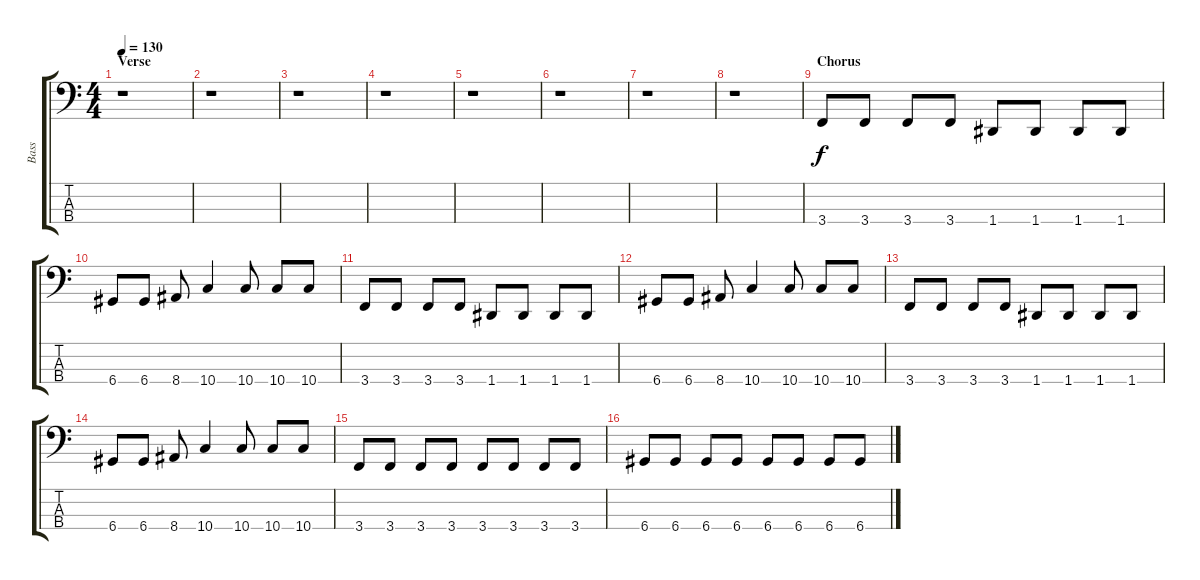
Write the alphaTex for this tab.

\track ("Bass" "Bass") {instrument electricbassfinger}
\staff {score tabs}
\tuning (G2 D2 A1 D1) {hide}
\ts (4 4)
\section ("" "Verse")
\tempo 130
\clef f4
\ks c
r.1{dy f} |
r.1 |
r.1 |
r.1 |
r.1 |
r.1 |
r.1 |
r.1 |
\section ("" "Chorus")
3.4.8 3.4.8 3.4.8 3.4.8 1.4.8 1.4.8 1.4.8 1.4.8 |
6.4.8 6.4.8 8.4.8 10.4.4 10.4.8 10.4.8 10.4.8 |
3.4.8 3.4.8 3.4.8 3.4.8 1.4.8 1.4.8 1.4.8 1.4.8 |
6.4.8 6.4.8 8.4.8 10.4.4 10.4.8 10.4.8 10.4.8 |
3.4.8 3.4.8 3.4.8 3.4.8 1.4.8 1.4.8 1.4.8 1.4.8 |
6.4.8 6.4.8 8.4.8 10.4.4 10.4.8 10.4.8 10.4.8 |
3.4.8 3.4.8 3.4.8 3.4.8 3.4.8 3.4.8 3.4.8 3.4.8 |
6.4.8 6.4.8 6.4.8 6.4.8 6.4.8 6.4.8 6.4.8 6.4.8
